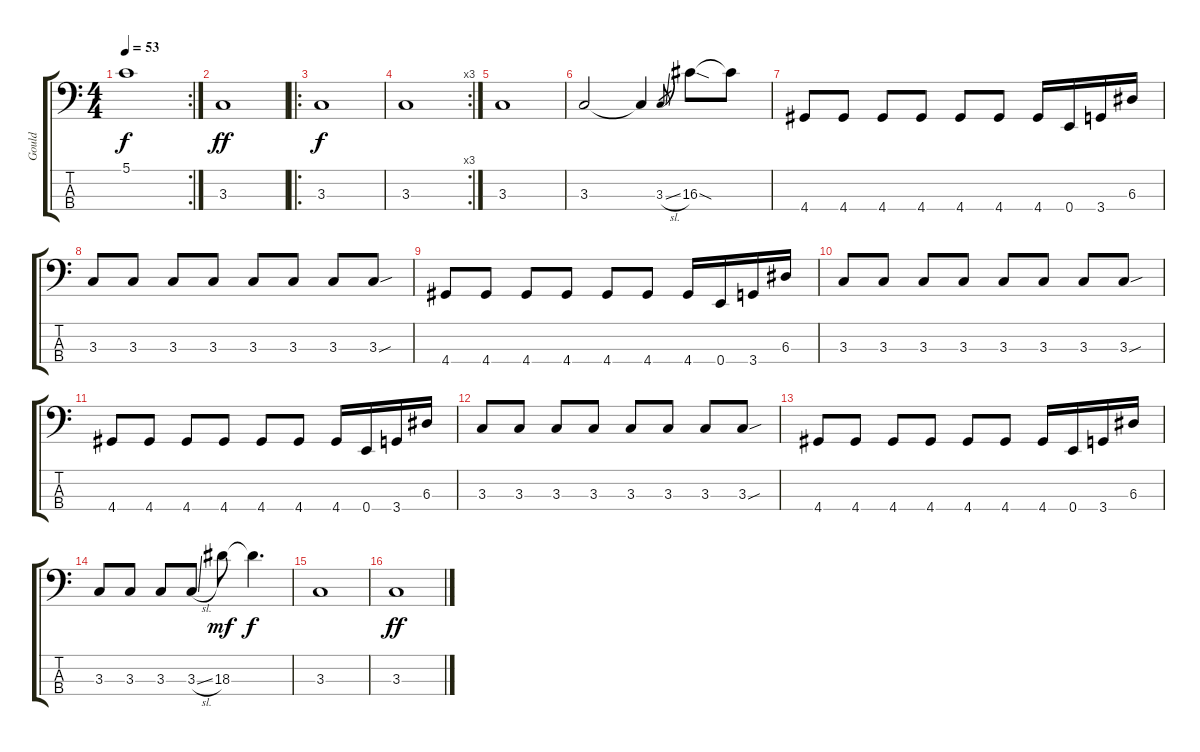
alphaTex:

\track ("Gould" "Gould") {instrument electricbassfinger}
\staff {score tabs}
\tuning (G2 D2 A1 E1) {hide}
\rc 2
\ts (4 4)
\tempo 53
\clef f4
\ks c
5.1.1{dy f} |
3.3.1{dy ff} |
\ro
3.3.1{dy f} |
\rc 3
3.3.1 |
3.3.1 |
3.3.2 3.3{t}.4 3.3{sl}.8{gr} 16.3{sod}.8 16.3{t}.8 |
4.4.8 4.4.8 4.4.8 4.4.8 4.4.8 4.4.8 4.4.16 0.4.16 3.4.16 6.3.16 |
3.3.8 3.3.8 3.3.8 3.3.8 3.3.8 3.3.8 3.3.8 3.3{sou}.8 |
4.4.8 4.4.8 4.4.8 4.4.8 4.4.8 4.4.8 4.4.16 0.4.16 3.4.16 6.3.16 |
3.3.8 3.3.8 3.3.8 3.3.8 3.3.8 3.3.8 3.3.8 3.3{sou}.8 |
4.4.8 4.4.8 4.4.8 4.4.8 4.4.8 4.4.8 4.4.16 0.4.16 3.4.16 6.3.16 |
3.3.8 3.3.8 3.3.8 3.3.8 3.3.8 3.3.8 3.3.8 3.3{sou}.8 |
4.4.8 4.4.8 4.4.8 4.4.8 4.4.8 4.4.8 4.4.16 0.4.16 3.4.16 6.3.16 |
3.3.8 3.3.8 3.3.8 3.3{sl}.8 18.3.8{dy mf} 18.3{t}.4{d dy f} |
3.3.1 |
3.3.1{dy ff}
